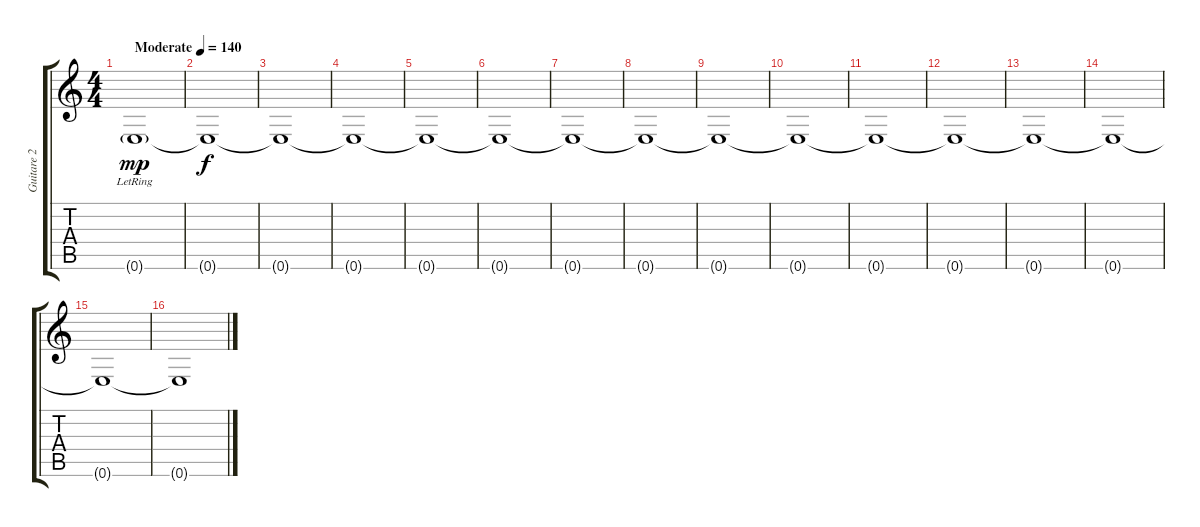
\track ("Guitare 2" "Guitare 2") {instrument distortionguitar}
\staff {score tabs}
\tuning (E4 B3 G3 D3 A2 E2) {hide}
\ts (4 4)
\tempo (140 "Moderate")
\clef g2
\ks c
0.6{g lr}.1{dy mp instrument distortionguitar} |
0.6{t}.1{dy f} |
0.6{t}.1 |
0.6{t}.1 |
0.6{t}.1 |
0.6{t}.1 |
0.6{t}.1 |
0.6{t}.1 |
0.6{t}.1 |
0.6{t}.1 |
0.6{t}.1 |
0.6{t}.1 |
0.6{t}.1 |
0.6{t}.1 |
0.6{t}.1 |
0.6{t}.1
